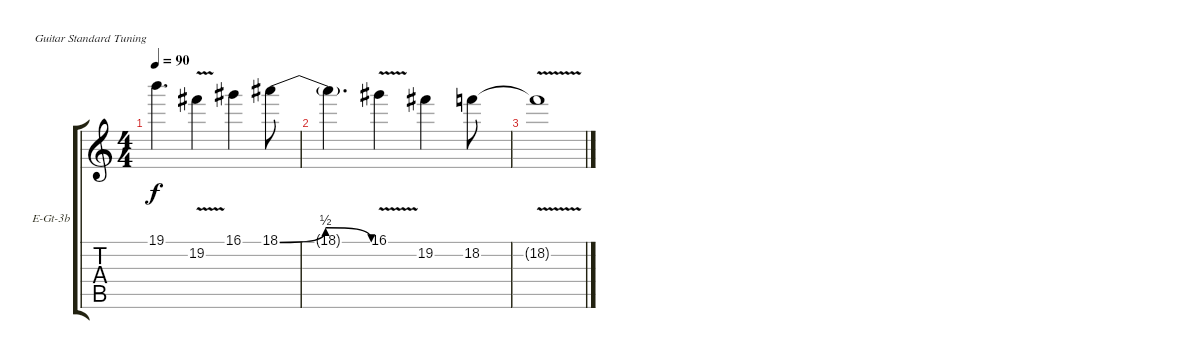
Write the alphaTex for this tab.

\defaultSystemsLayout 4
\bracketExtendMode groupsimilarinstruments
\firstSystemTrackNameOrientation horizontal
\otherSystemsTrackNameOrientation horizontal
\track ("Electric Guitar 3b" "E-Gt-3b") {instrument overdrivenguitar}
\staff {score tabs}
\tuning (E4 B3 G3 D3 A2 E2)
\ts (4 4)
\tempo 90
\clef g2
\ks c
19.1{t}.4{d dy f} 19.2{v}.4 16.1.4 18.1{be (bendrelease 0 0 10.2 2 36.6 2 48.6 0)}.8 |
18.1{t}.4{d} 16.1{v}.4 19.2.4 18.2.8 |
18.2{v t}.1
